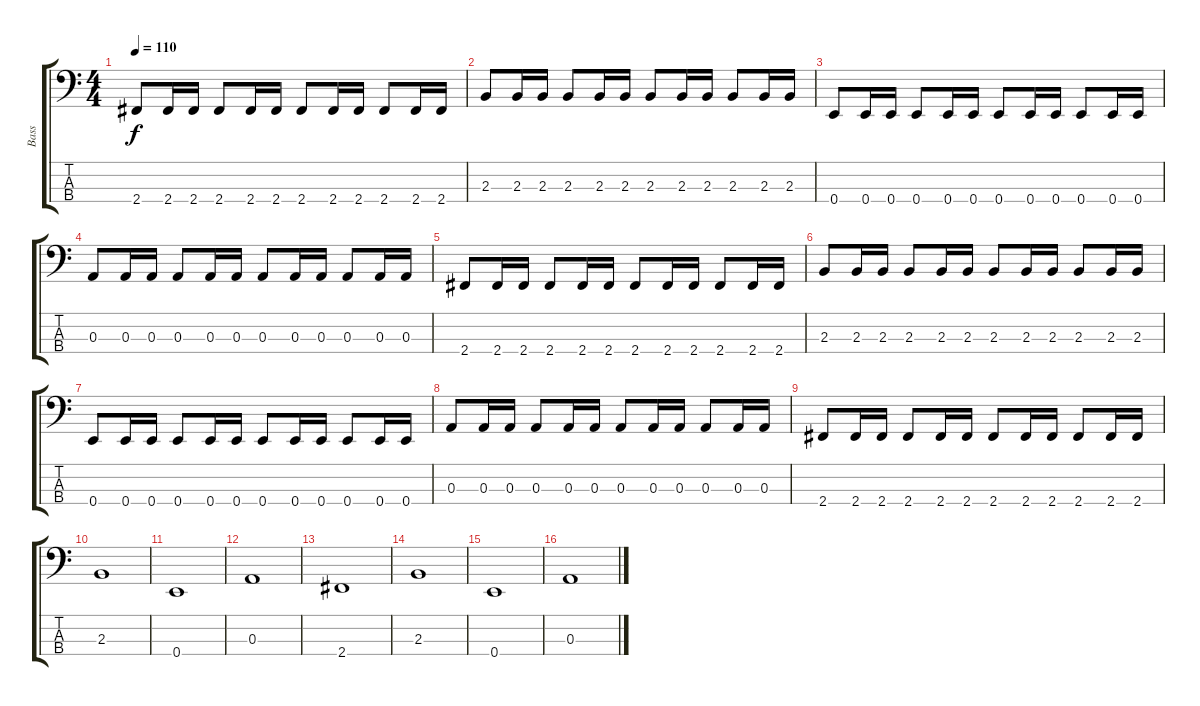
\track ("Bass" "Bass") {instrument electricbassfinger}
\staff {score tabs}
\tuning (G2 D2 A1 E1) {hide}
\ts (4 4)
\tempo 110
\clef f4
\ks c
2.4.8{dy f} 2.4.16 2.4.16 2.4.8 2.4.16 2.4.16 2.4.8 2.4.16 2.4.16 2.4.8 2.4.16 2.4.16 |
2.3.8 2.3.16 2.3.16 2.3.8 2.3.16 2.3.16 2.3.8 2.3.16 2.3.16 2.3.8 2.3.16 2.3.16 |
0.4.8 0.4.16 0.4.16 0.4.8 0.4.16 0.4.16 0.4.8 0.4.16 0.4.16 0.4.8 0.4.16 0.4.16 |
0.3.8 0.3.16 0.3.16 0.3.8 0.3.16 0.3.16 0.3.8 0.3.16 0.3.16 0.3.8 0.3.16 0.3.16 |
2.4.8 2.4.16 2.4.16 2.4.8 2.4.16 2.4.16 2.4.8 2.4.16 2.4.16 2.4.8 2.4.16 2.4.16 |
2.3.8 2.3.16 2.3.16 2.3.8 2.3.16 2.3.16 2.3.8 2.3.16 2.3.16 2.3.8 2.3.16 2.3.16 |
0.4.8 0.4.16 0.4.16 0.4.8 0.4.16 0.4.16 0.4.8 0.4.16 0.4.16 0.4.8 0.4.16 0.4.16 |
0.3.8 0.3.16 0.3.16 0.3.8 0.3.16 0.3.16 0.3.8 0.3.16 0.3.16 0.3.8 0.3.16 0.3.16 |
2.4.8 2.4.16 2.4.16 2.4.8 2.4.16 2.4.16 2.4.8 2.4.16 2.4.16 2.4.8 2.4.16 2.4.16 |
2.3.1 |
0.4.1 |
0.3.1 |
2.4.1 |
2.3.1 |
0.4.1 |
0.3.1
